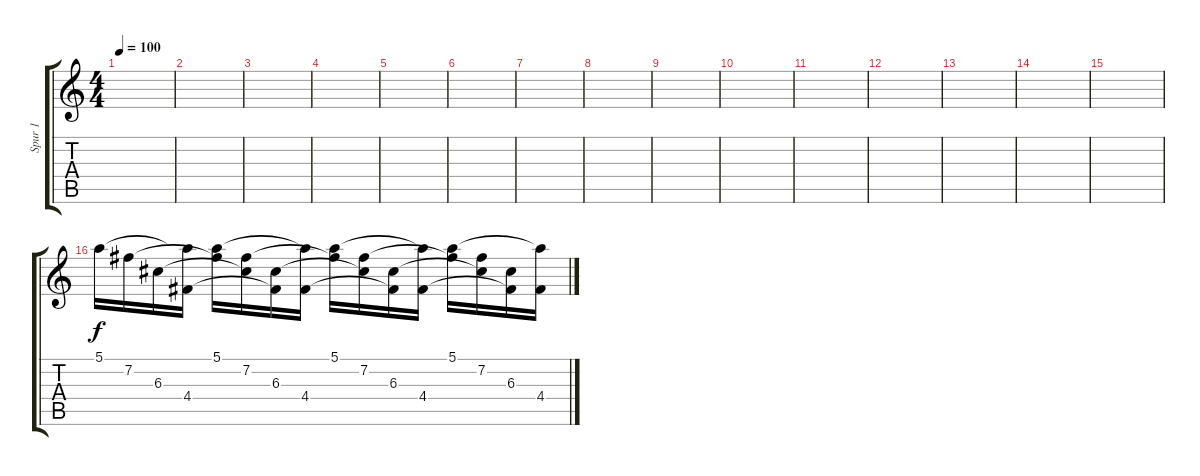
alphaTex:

\track ("Spur 1" "Spur 1") {instrument acousticguitarnylon}
\staff {score tabs}
\tuning (E4 B3 G3 D3 A2 E2) {hide}
\ts (4 4)
\tempo 100
\clef g2
\ks c
|
|
|
|
|
|
|
|
|
|
|
|
|
|
|
5.1.16 7.2.16 6.3.16 (5.1{t} 4.4).16 (5.1 7.2{t}).16 (7.2 6.3{t}).16 (6.3 4.4{t}).16 (5.1{t} 4.4).16 (5.1 7.2{t}).16 (7.2 6.3{t}).16 (6.3 4.4{t}).16 (5.1{t} 4.4).16 (5.1 7.2{t}).16 (7.2 6.3{t}).16 (6.3 4.4{t}).16 (5.1{t} 4.4).16
